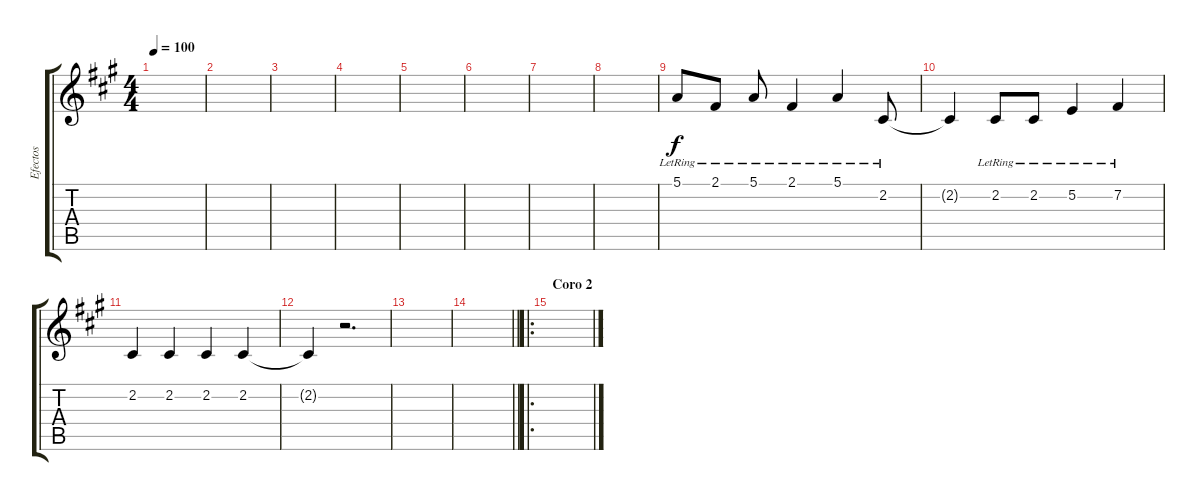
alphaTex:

\track ("Efectos" "Efectos") {instrument fx8scifi}
\staff {score tabs}
\tuning (E4 B3 G3 D3 A2 E2) {hide}
\ts (4 4)
\tempo 100
\clef g2
\ks f#minor
|
|
|
|
|
|
|
|
5.1{lr}.8 2.1{lr}.8 5.1{lr}.8 2.1{lr}.4 5.1{lr}.4 2.2{lr}.8 |
2.2{t}.4 2.2{lr}.8 2.2{lr}.8 5.2{lr}.4 7.2{lr}.4 |
2.2.4 2.2.4 2.2.4 2.2.4 |
2.2{t}.4 r.2{d} |
|
\barLineRight lightlight
|
\ro
\section ("" "Coro 2")
